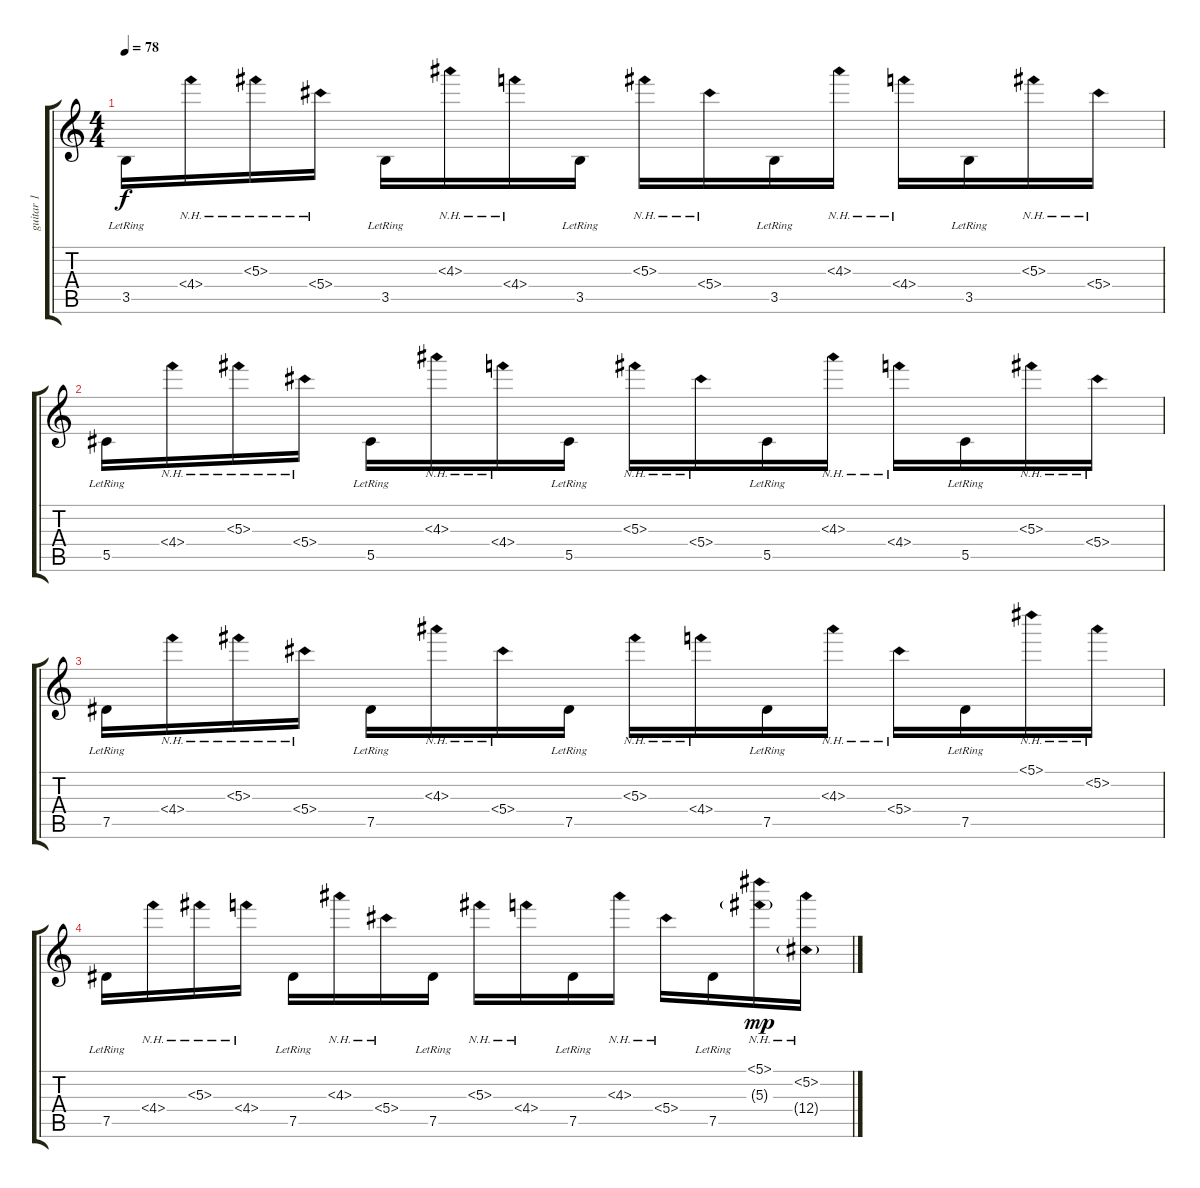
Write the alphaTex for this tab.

\track ("guitar 1" "guitar 1") {instrument electricguitarmuted}
\staff {score tabs}
\tuning (Eb4 Bb3 Gb3 Db3 Ab2 Eb2) {hide}
\ts (4 4)
\tempo 78
\clef g2
\ks c
3.5{lr}.16{dy f} 4.4{nh}.16 5.3{nh}.16 5.4{nh}.16 3.5{lr}.16 4.3{nh}.16 4.4{nh}.16 3.5{lr}.16 5.3{nh}.16 5.4{nh}.16 3.5{lr}.16 4.3{nh}.16 4.4{nh}.16 3.5{lr}.16 5.3{nh}.16 5.4{nh}.16 |
5.5{lr}.16 4.4{nh}.16 5.3{nh}.16 5.4{nh}.16 5.5{lr}.16 4.3{nh}.16 4.4{nh}.16 5.5{lr}.16 5.3{nh}.16 5.4{nh}.16 5.5{lr}.16 4.3{nh}.16 4.4{nh}.16 5.5{lr}.16 5.3{nh}.16 5.4{nh}.16 |
7.5{lr}.16 4.4{nh}.16 5.3{nh}.16 5.4{nh}.16 7.5{lr}.16 4.3{nh}.16 5.4{nh}.16 7.5{lr}.16 5.3{nh}.16 4.4{nh}.16 7.5{lr}.16 4.3{nh}.16 5.4{nh}.16 7.5{lr}.16 5.1{nh}.16 5.2{nh}.16 |
7.5{lr}.16 4.4{nh}.16 5.3{nh}.16 4.4{nh}.16 7.5{lr}.16 4.3{nh}.16 5.4{nh}.16 7.5{lr}.16 5.3{nh}.16 4.4{nh}.16 7.5{lr}.16 4.3{nh}.16 5.4{nh}.16 7.5{lr}.16 (5.1{nh} 5.3{nh g}).16{dy mp} (5.2{nh} 0.4{nh g}).16
